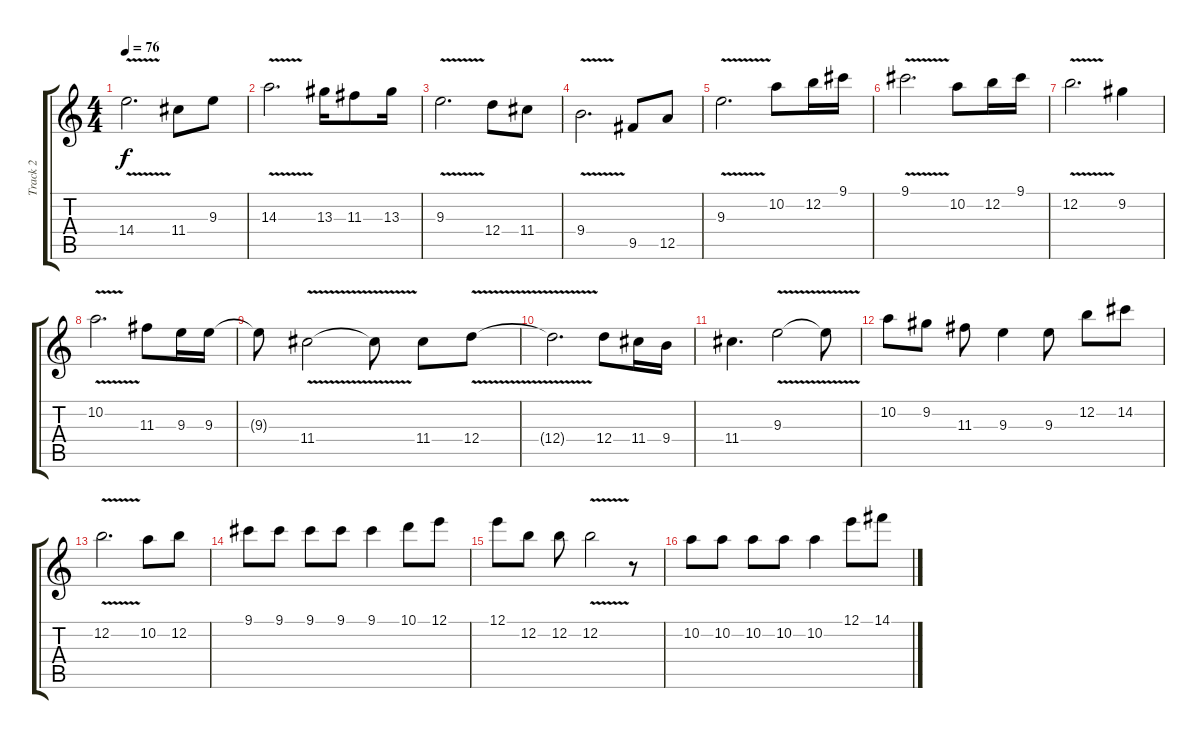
\track ("Track 2" "Track 2") {instrument electricguitarclean}
\staff {score tabs}
\tuning (E4 B3 G3 D3 A2 E2) {hide}
\ts (4 4)
\tempo 76
\clef g2
\ks c
14.4{v}.2{d dy f} 11.4.8 9.3.8 |
14.3{v}.2{d} 13.3.16 11.3.8 13.3.16 |
9.3{v}.2{d} 12.4.8 11.4.8 |
9.4{v}.2{d} 9.5.8 12.5.8 |
9.3{v}.2{d} 10.2.8 12.2.16 9.1.16 |
9.1{v}.2{d} 10.2.8 12.2.16 9.1.16 |
12.2{v}.2{d} 9.2.4 |
10.2{v}.2{d} 11.3.8 9.3.16 9.3.16 |
9.3{t}.8 11.4{v}.2 11.4{t}.8 11.4.8 12.4{v}.8 |
12.4{t}.2{d} 12.4.8 11.4.16 9.4.16 |
11.4.4{d} 9.3{v}.2 9.3{t}.8 |
10.2.8 9.2.8 11.3.8 9.3.4 9.3.8 12.2.8 14.2.8 |
12.2{v}.2{d} 10.2.8 12.2.8 |
9.1.8 9.1.8 9.1.8 9.1.8 9.1.4 10.1.8 12.1.8 |
12.1.8 12.2.8 12.2.8 12.2{v}.2 r.8 |
10.2.8 10.2.8 10.2.8 10.2.8 10.2.4 12.1.8 14.1.8
